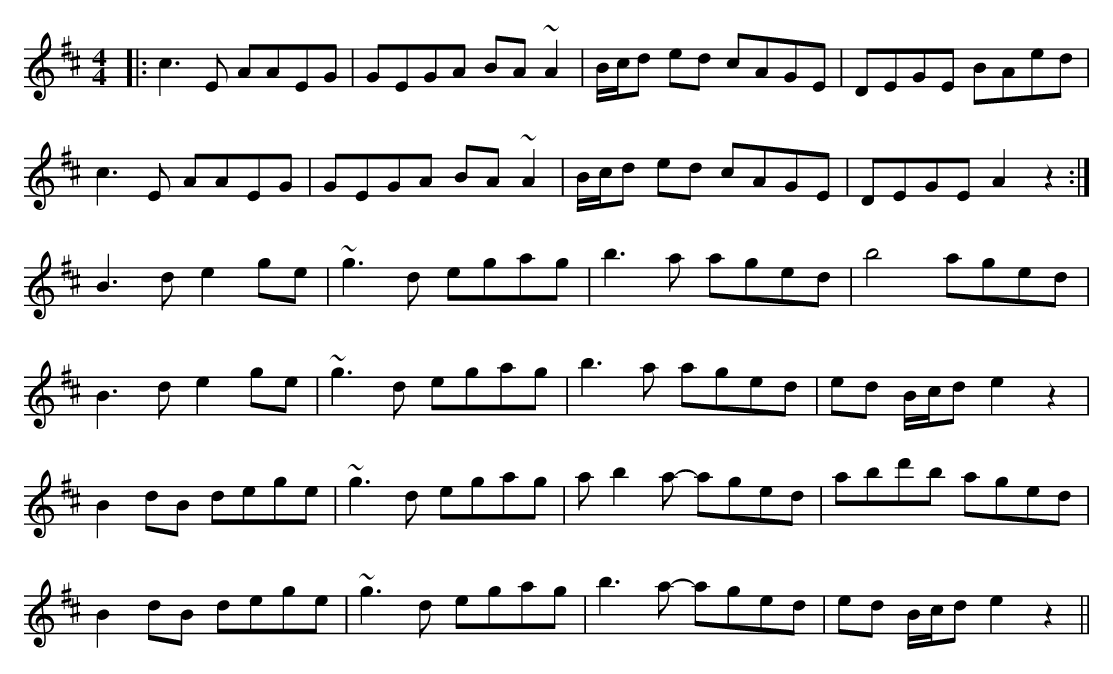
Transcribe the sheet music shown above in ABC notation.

X:1
M:4/4
K:Amix
|:c3E AAEG|GEGA BA~A2|B/c/d ed cAGE|DEGE BAed|
c3E AAEG|GEGA BA~A2|B/c/d ed cAGE|DEGE A2z2:|
B3d e2ge|~g3d egag|b3a aged|b4 aged|
B3d e2ge|~g3d egag|b3a aged|ed B/c/d e2z2|
B2dB dege|~g3d egag|ab2a- aged|abd'b aged|
B2dB dege|~g3d egag|b3a- aged|ed B/c/d e2z2||
